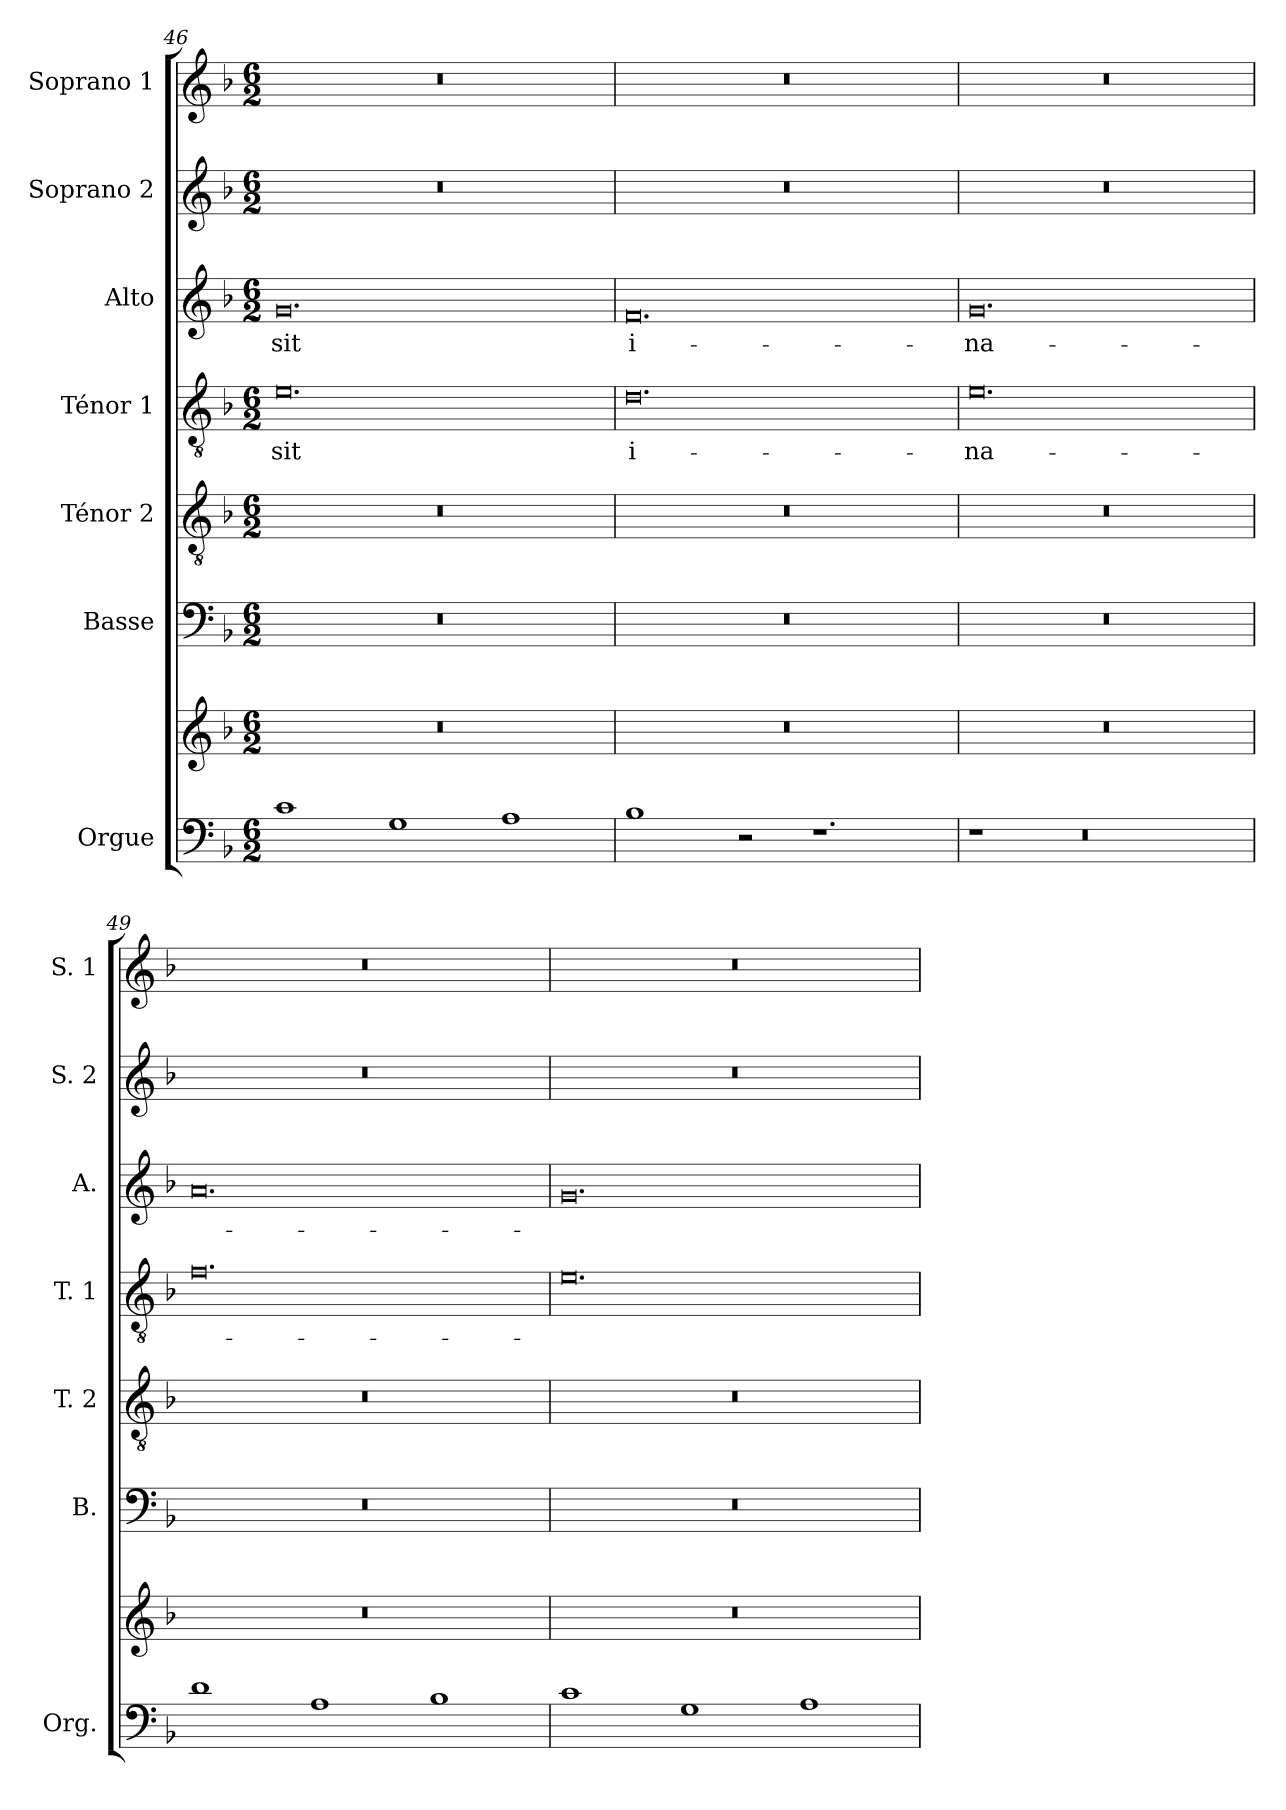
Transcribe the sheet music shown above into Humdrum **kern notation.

**kern	**kern	**kern	**kern	**kern	**text	**kern	**text	**kern	**kern
*part7	*part7	*part6	*part5	*part4	*part4	*part3	*part3	*part2	*part1
*staff8	*staff7	*staff6	*staff5	*staff4	*staff4	*staff3	*staff3	*staff2	*staff1
*I"Orgue	*	*I"Basse	*I"Ténor 2	*I"Ténor 1	*	*I"Alto	*	*I"Soprano 2	*I"Soprano 1
*I'Org.	*	*I'B.	*I'T. 2	*I'T. 1	*	*I'A.	*	*I'S. 2	*I'S. 1
*clefF4	*clefG2	*clefF4	*clefGv2	*clefGv2	*	*clefG2	*	*clefG2	*clefG2
*k[b-]	*k[b-]	*k[b-]	*k[b-]	*k[b-]	*	*k[b-]	*	*k[b-]	*k[b-]
*M6/2	*M6/2	*M6/2	*M6/2	*M6/2	*	*M6/2	*	*M6/2	*M6/2
=46	=46	=46	=46	=46	=46	=46	=46	=46	=46
!	!	!	!	!	!LO:LY:b	!	!LO:LY:b	!	!
1c	0.r	0.r	0.r	0.e	-sit	0.g	-sit	0.r	0.r
1G	.	.	.	.	.	.	.	.	.
1A	.	.	.	.	.	.	.	.	.
=47	=47	=47	=47	=47	=47	=47	=47	=47	=47
!	!	!	!	!	!LO:LY:b	!	!LO:LY:b	!	!
1B-	0.r	0.r	0.r	0.d	i-	0.f	i-	0.r	0.r
2r	.	.	.	.	.	.	.	.	.
1.r	.	.	.	.	.	.	.	.	.
!!LO:LB:g=z
=48	=48	=48	=48	=48	=48	=48	=48	=48	=48
!	!	!	!	!	!LO:LY:b	!	!LO:LY:b	!	!
1r	0.r	0.r	0.r	0.e	-na-	0.g	-na-	0.r	0.r
0r	.	.	.	.	.	.	.	.	.
=49	=49	=49	=49	=49	=49	=49	=49	=49	=49
1d	0.r	0.r	0.r	0.f	.	0.a	.	0.r	0.r
1A	.	.	.	.	.	.	.	.	.
1B-	.	.	.	.	.	.	.	.	.
=50	=50	=50	=50	=50	=50	=50	=50	=50	=50
1c	0.r	0.r	0.r	0.e	.	0.g	.	0.r	0.r
1G	.	.	.	.	.	.	.	.	.
1A	.	.	.	.	.	.	.	.	.
=	=	=	=	=	=	=	=	=	=
*-	*-	*-	*-	*-	*-	*-	*-	*-	*-
